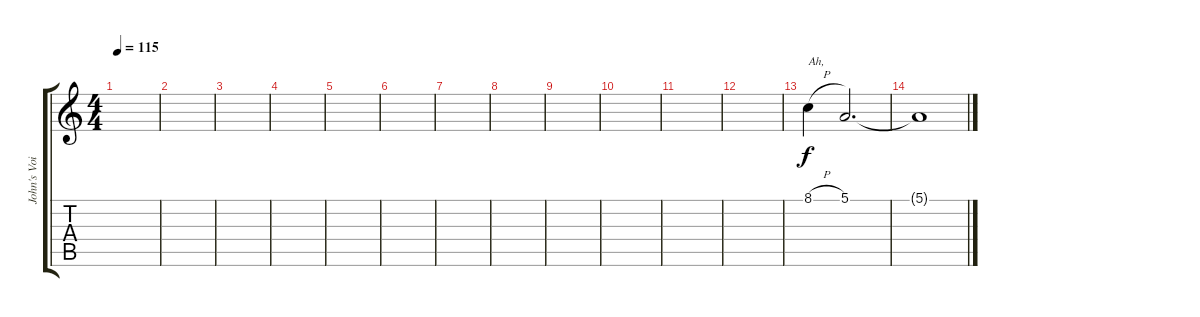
\track ("John's Voice" "John's Voi") {instrument panflute}
\staff {score tabs}
\tuning (E4 B3 G3 D3 A2 E2) {hide}
\ts (4 4)
\tempo 115
\clef g2
\ks c
|
|
|
|
|
|
|
|
|
|
|
|
8.1{h}.4{txt "Ah,"} 5.1.2{d} |
5.1{t}.1
